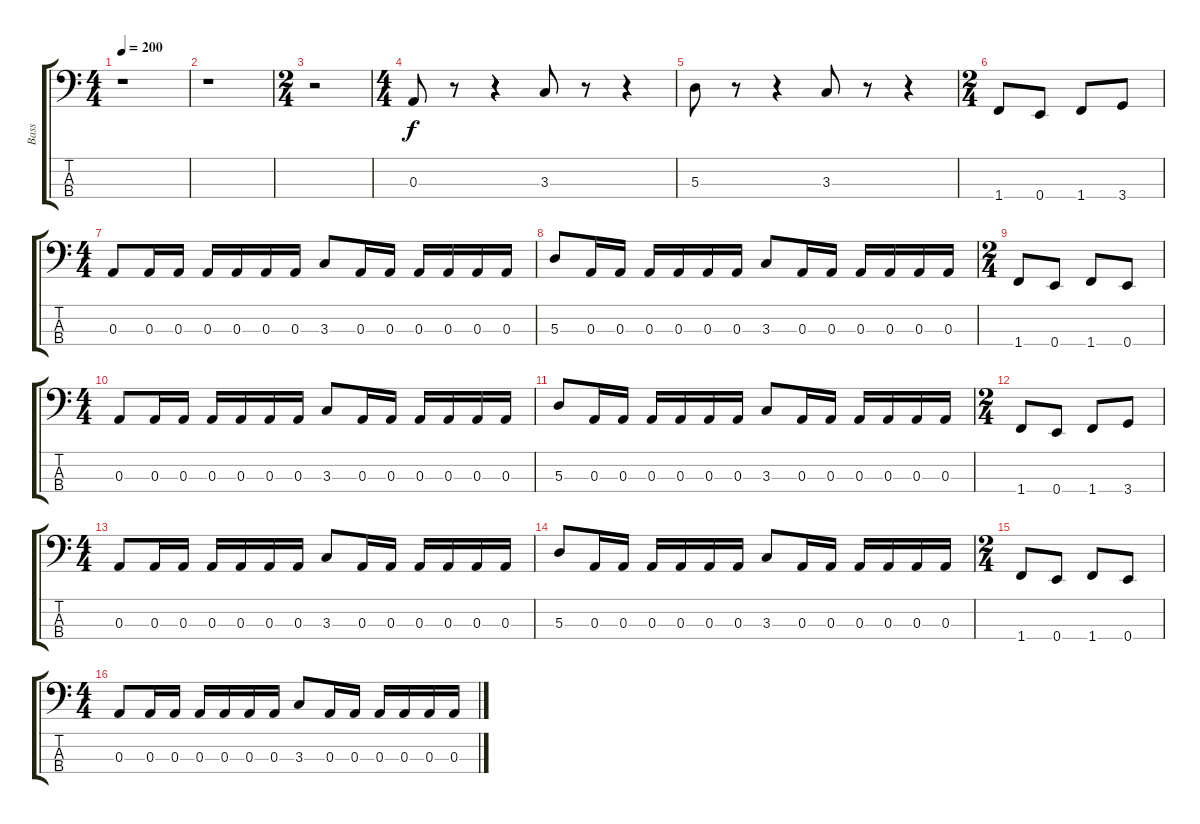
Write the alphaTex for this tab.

\track ("Bass" "Bass") {instrument electricbasspick}
\staff {score tabs}
\tuning (G2 D2 A1 E1) {hide}
\ts (4 4)
\tempo 200
\clef f4
\ks c
r.1{dy f instrument electricbasspick} |
r.1 |
\ts (2 4)
r.2 |
\ts (4 4)
0.3.8 r.8 r.4 3.3.8 r.8 r.4 |
5.3.8 r.8 r.4 3.3.8 r.8 r.4 |
\ts (2 4)
1.4.8 0.4.8 1.4.8 3.4.8 |
\ts (4 4)
0.3.8 0.3.16 0.3.16 0.3.16 0.3.16 0.3.16 0.3.16 3.3.8 0.3.16 0.3.16 0.3.16 0.3.16 0.3.16 0.3.16 |
5.3.8 0.3.16 0.3.16 0.3.16 0.3.16 0.3.16 0.3.16 3.3.8 0.3.16 0.3.16 0.3.16 0.3.16 0.3.16 0.3.16 |
\ts (2 4)
1.4.8 0.4.8 1.4.8 0.4.8 |
\ts (4 4)
0.3.8 0.3.16 0.3.16 0.3.16 0.3.16 0.3.16 0.3.16 3.3.8 0.3.16 0.3.16 0.3.16 0.3.16 0.3.16 0.3.16 |
5.3.8 0.3.16 0.3.16 0.3.16 0.3.16 0.3.16 0.3.16 3.3.8 0.3.16 0.3.16 0.3.16 0.3.16 0.3.16 0.3.16 |
\ts (2 4)
1.4.8 0.4.8 1.4.8 3.4.8 |
\ts (4 4)
0.3.8 0.3.16 0.3.16 0.3.16 0.3.16 0.3.16 0.3.16 3.3.8 0.3.16 0.3.16 0.3.16 0.3.16 0.3.16 0.3.16 |
5.3.8 0.3.16 0.3.16 0.3.16 0.3.16 0.3.16 0.3.16 3.3.8 0.3.16 0.3.16 0.3.16 0.3.16 0.3.16 0.3.16 |
\ts (2 4)
1.4.8 0.4.8 1.4.8 0.4.8 |
\ts (4 4)
0.3.8 0.3.16 0.3.16 0.3.16 0.3.16 0.3.16 0.3.16 3.3.8 0.3.16 0.3.16 0.3.16 0.3.16 0.3.16 0.3.16
